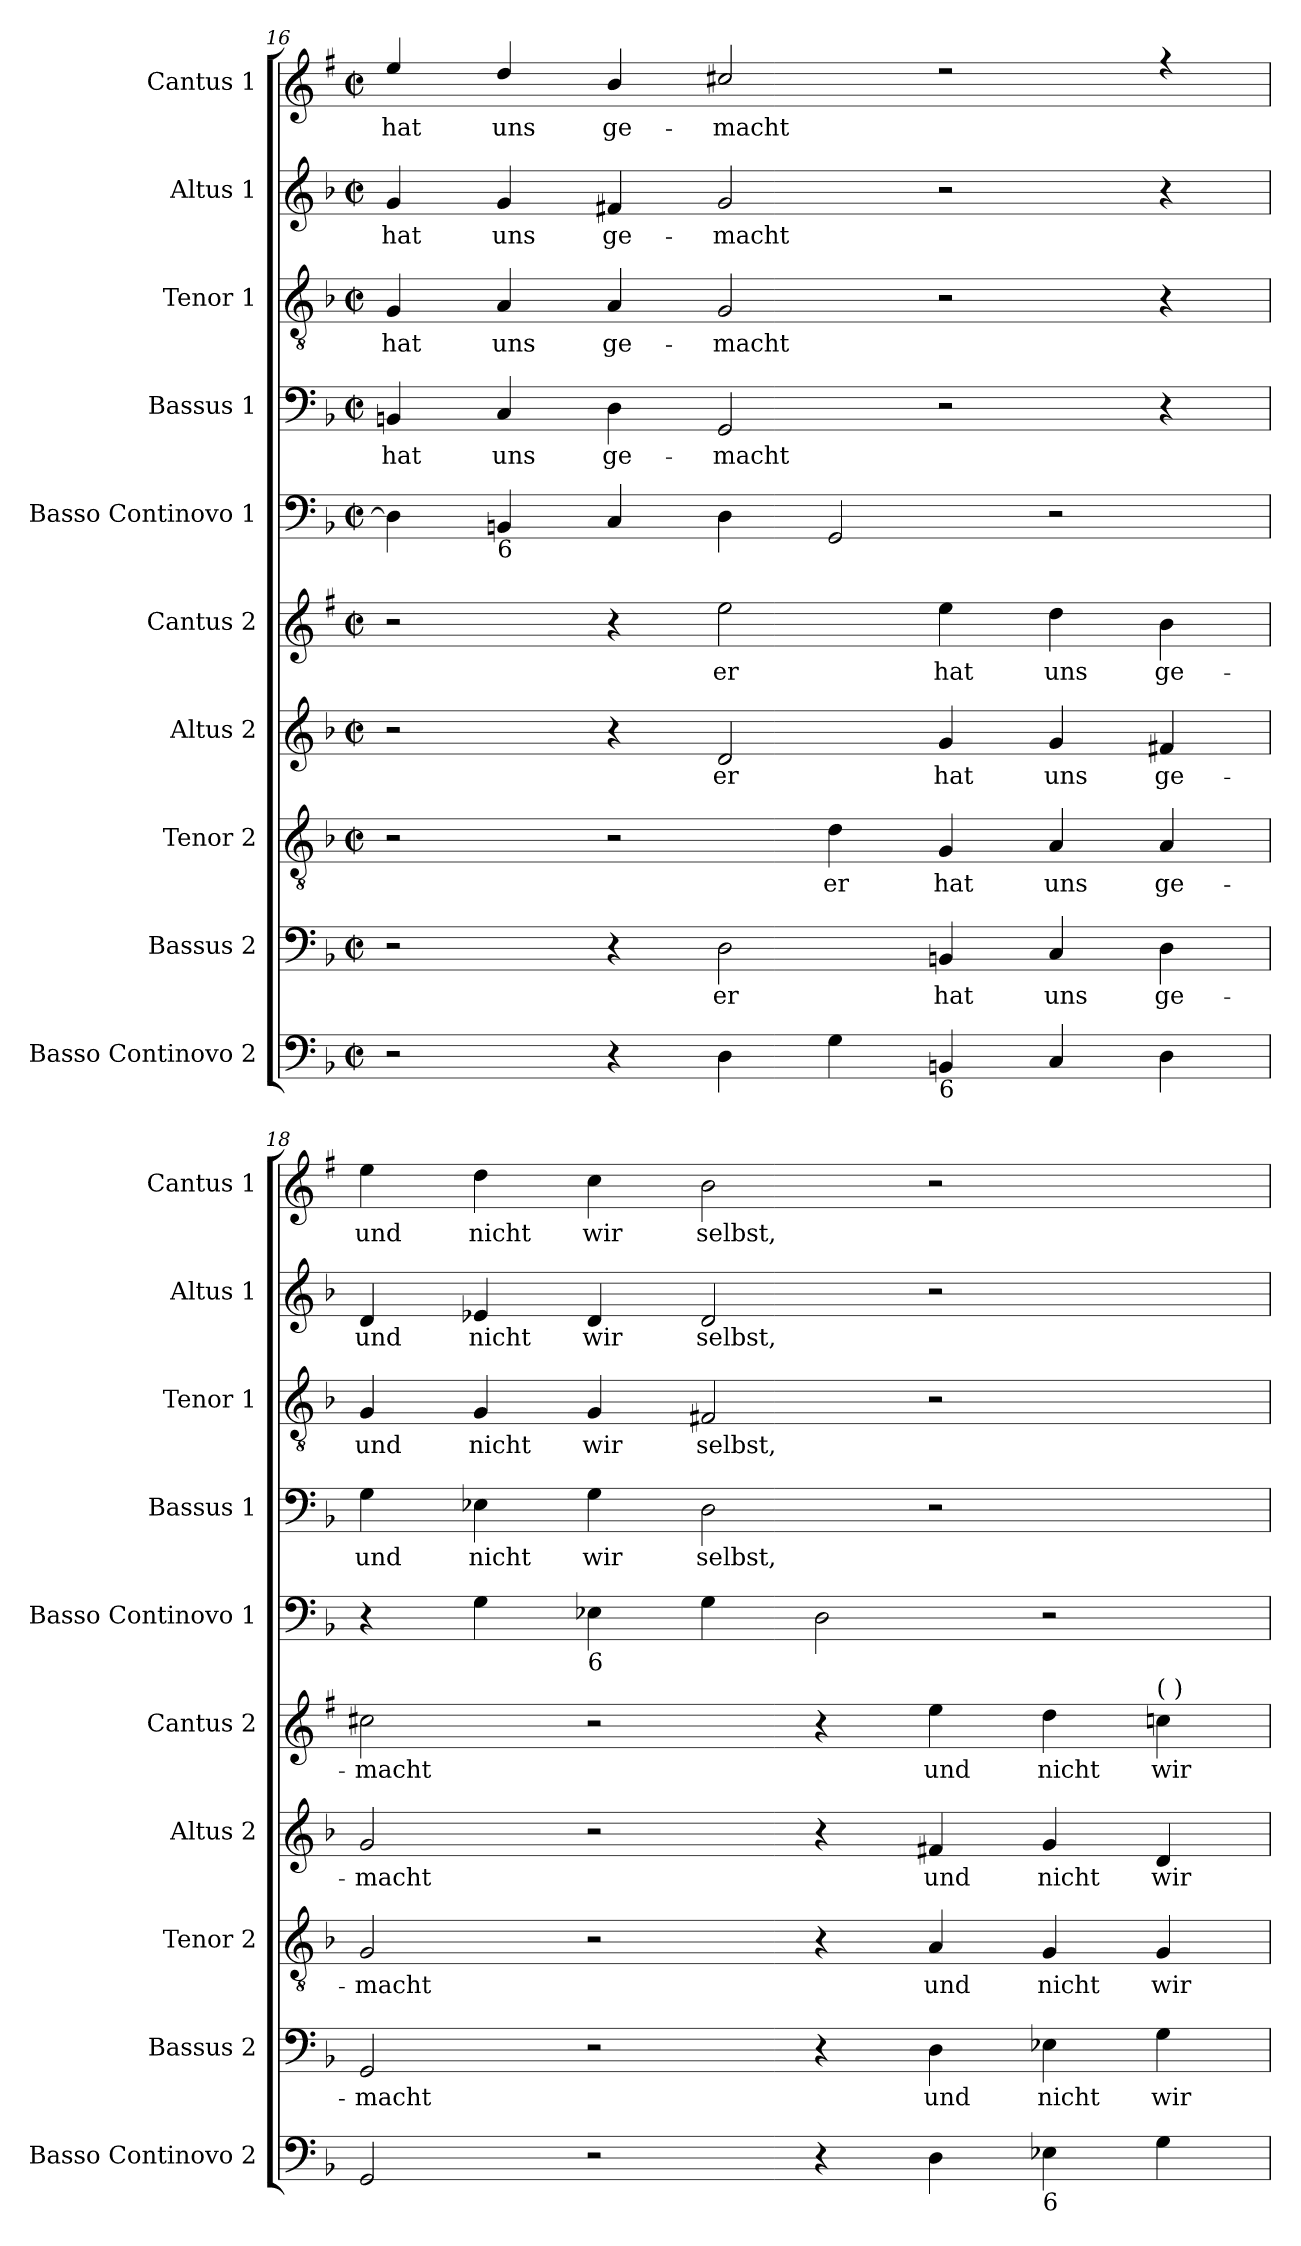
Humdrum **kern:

**kern	**kern	**text	**kern	**text	**kern	**text	**kern	**text	**kern	**kern	**text	**kern	**text	**kern	**text	**kern	**text
*part10	*part9	*part9	*part8	*part8	*part7	*part7	*part6	*part6	*part5	*part4	*part4	*part3	*part3	*part2	*part2	*part1	*part1
*staff10	*staff9	*staff9	*staff8	*staff8	*staff7	*staff7	*staff6	*staff6	*staff5	*staff4	*staff4	*staff3	*staff3	*staff2	*staff2	*staff1	*staff1
*I"Basso Continovo 2	*I"Bassus 2	*	*I"Tenor 2	*	*I"Altus 2	*	*I"Cantus 2	*	*I"Basso Continovo 1	*I"Bassus 1	*	*I"Tenor 1	*	*I"Altus 1	*	*I"Cantus 1	*
*I'Basso Continovo 2	*I'Bassus 2	*	*I'Tenor 2	*	*I'Altus 2	*	*I'Cantus 2	*	*I'Basso Continovo 1	*I'Bassus 1	*	*I'Tenor 1	*	*I'Altus 1	*	*I'Cantus 1	*
*clefF4	*clefF4	*	*clefGv2	*	*clefG2	*	*clefG2	*	*clefF4	*clefF4	*	*clefGv2	*	*clefG2	*	*clefG2	*
*	*	*	*	*	*	*	*ITrd1c2	*	*	*	*	*	*	*	*	*ITrd1c2	*
*k[b-]	*k[b-]	*	*k[b-]	*	*k[b-]	*	*k[b-]	*	*k[b-]	*k[b-]	*	*k[b-]	*	*k[b-]	*	*k[b-]	*
*F:	*F:	*	*F:	*	*F:	*	*F:	*	*F:	*F:	*	*F:	*	*F:	*	*F:	*
*M4/2	*M4/2	*	*M4/2	*	*M4/2	*	*M4/2	*	*M4/2	*M4/2	*	*M4/2	*	*M4/2	*	*M4/2	*
*met(c|)	*met(c|)	*	*met(c|)	*	*met(c|)	*	*met(c|)	*	*met(c|)	*met(c|)	*	*met(c|)	*	*met(c|)	*	*met(c|)	*
=16	=16	=16	=16	=16	=16	=16	=16	=16	=16	=16	=16	=16	=16	=16	=16	=16	=16
!	!	!	!	!	!	!	!	!	!	!	!LO:LY:b	!	!LO:LY:b	!	!LO:LY:b	!	!LO:LY:b
*	*	*	*	*	*	*	*	*	*	*	*	*	*	*	*	*^	*
2r	2r	.	2r	.	2r	.	2r	.	4D]	4BBn	hat	4G	hat	4g	hat	4dd	0ryy	hat
!	!	!	!	!	!	!	!	!	!LO:TX:b:t=6	!	!	!	!	!	!	!	!	!
!	!	!	!	!	!	!	!	!	!	!	!LO:LY:b	!	!LO:LY:b	!	!LO:LY:b	!	!	!LO:LY:b
.	.	.	.	.	.	.	.	.	4BBn	4C	uns	4A	uns	4g	uns	4cc	.	uns
!	!	!	!	!	!	!	!	!	!	!	!LO:LY:b	!	!LO:LY:b	!	!LO:LY:b	!	!	!LO:LY:b
4r	4r	.	2r	.	4r	.	4r	.	4C	4D	ge-	4A	ge-	4f#X	ge-	4a	.	ge-
!	!	!LO:LY:b	!	!	!	!LO:LY:b	!	!LO:LY:b	!	!	!LO:LY:b	!	!LO:LY:b	!	!LO:LY:b	!	!	!LO:LY:b
4D	2D	er	.	.	2d	er	2dd	er	4D	2GG	-macht	2G	-macht	2g	-macht	2bn	.	-macht
!	!	!	!	!LO:LY:b	!	!	!	!	!	!	!	!	!	!	!	!	!	!
4G	.	.	4d	er	.	.	.	.	2GG	.	.	.	.	.	.	.	.	.
!LO:TX:b:t=6	!	!	!	!	!	!	!	!	!	!	!	!	!	!	!	!	!	!
!	!	!LO:LY:b	!	!LO:LY:b	!	!LO:LY:b	!	!LO:LY:b	!	!	!	!	!	!	!	!	!	!
4BBn	4BBn	hat	4G	hat	4g	hat	4dd	hat	.	2r	.	2r	.	2r	.	2r	.	.
!	!	!LO:LY:b	!	!LO:LY:b	!	!LO:LY:b	!	!LO:LY:b	!	!	!	!	!	!	!	!	!	!
4C	4C	uns	4A	uns	4g	uns	4cc	uns	2r	.	.	.	.	.	.	.	.	.
!	!	!LO:LY:b	!	!LO:LY:b	!	!LO:LY:b	!	!LO:LY:b	!	!	!	!	!	!	!	!	!	!
4D	4D	ge-	4A	ge-	4f#X	ge-	4a	ge-	.	4r	.	4r	.	4r	.	4r	.	.
=18	=18	=18	=18	=18	=18	=18	=18	=18	=18	=18	=18	=18	=18	=18	=18	=18	=18	=18
!	!	!LO:LY:b	!	!LO:LY:b	!	!LO:LY:b	!	!LO:LY:b	!	!	!LO:LY:b	!	!LO:LY:b	!	!LO:LY:b	!	!	!LO:LY:b
2GG	2GG	-macht	2G	-macht	2g	-macht	2bn	-macht	4r	4G	und	4G	und	4d	und	4dd	4ryy	und
!	!	!	!	!	!	!	!	!	!	!	!LO:LY:b	!	!LO:LY:b	!	!LO:LY:b	!	!	!LO:LY:b
.	.	.	.	.	.	.	.	.	4G	4E-X	nicht	4G	nicht	4e-X	nicht	4cc	1..ryy	nicht
!	!	!	!	!	!	!	!	!	!LO:TX:b:t=6	!	!	!	!	!	!	!	!	!
!	!	!	!	!	!	!	!	!	!	!	!LO:LY:b	!	!LO:LY:b	!	!LO:LY:b	!	!	!LO:LY:b
2r	2r	.	2r	.	2r	.	2r	.	4E-X	4G	wir	4G	wir	4d	wir	4b-	.	wir
!	!	!	!	!	!	!	!	!	!	!	!LO:LY:b	!	!LO:LY:b	!	!LO:LY:b	!	!	!LO:LY:b
.	.	.	.	.	.	.	.	.	4G	2D	selbst,	2F#X	selbst,	2d	selbst,	2a	.	selbst,
4r	4r	.	4r	.	4r	.	4r	.	2D	.	.	.	.	.	.	.	.	.
!	!	!LO:LY:b	!	!LO:LY:b	!	!LO:LY:b	!	!LO:LY:b	!	!	!	!	!	!	!	!	!	!
4D	4D	und	4A	und	4f#X	und	4dd	und	.	2r	.	2r	.	2r	.	2r	.	.
!LO:TX:b:t=6	!	!	!	!	!	!	!	!	!	!	!	!	!	!	!	!	!	!
!	!	!LO:LY:b	!	!LO:LY:b	!	!LO:LY:b	!	!LO:LY:b	!	!	!	!	!	!	!	!	!	!
4E-X	4E-X	nicht	4G	nicht	4g	nicht	4cc	nicht	2r	.	.	.	.	.	.	.	.	.
!	!	!	!	!	!	!	!LO:TX:a:t=(  )	!	!	!	!	!	!	!	!	!	!	!
!	!	!LO:LY:b	!	!LO:LY:b	!	!LO:LY:b	!	!LO:LY:b	!	!	!	!	!	!	!	!	!	!
4G	4G	wir	4G	wir	4d	wir	4b-	wir	.	4ryy	.	4ryy	.	4ryy	.	4ryy	.	.
*	*	*	*	*	*	*	*	*	*	*	*	*	*	*	*	*v	*v	*
=	=	=	=	=	=	=	=	=	=	=	=	=	=	=	=	=	=
*-	*-	*-	*-	*-	*-	*-	*-	*-	*-	*-	*-	*-	*-	*-	*-	*-	*-
